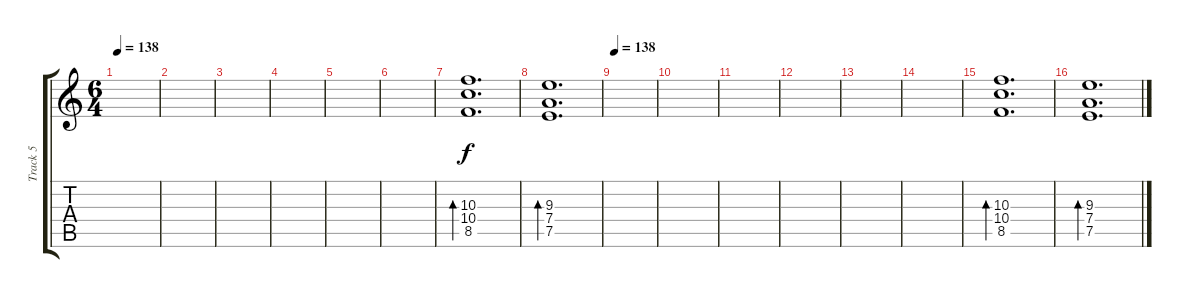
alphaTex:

\track ("Track 5" "Track 5") {instrument electricguitarjazz}
\staff {score tabs}
\tuning (E4 B3 G3 D3 A2 E2) {hide}
\ts (6 4)
\tempo 138
\clef g2
\ks c
|
|
|
|
|
|
(10.3 10.4 8.5).1{d bd 480} |
(9.3 7.4 7.5).1{d bd 480} |
\tempo 138
|
|
|
|
|
|
(10.3 10.4 8.5).1{d bd 480} |
(9.3 7.4 7.5).1{d bd 480}
